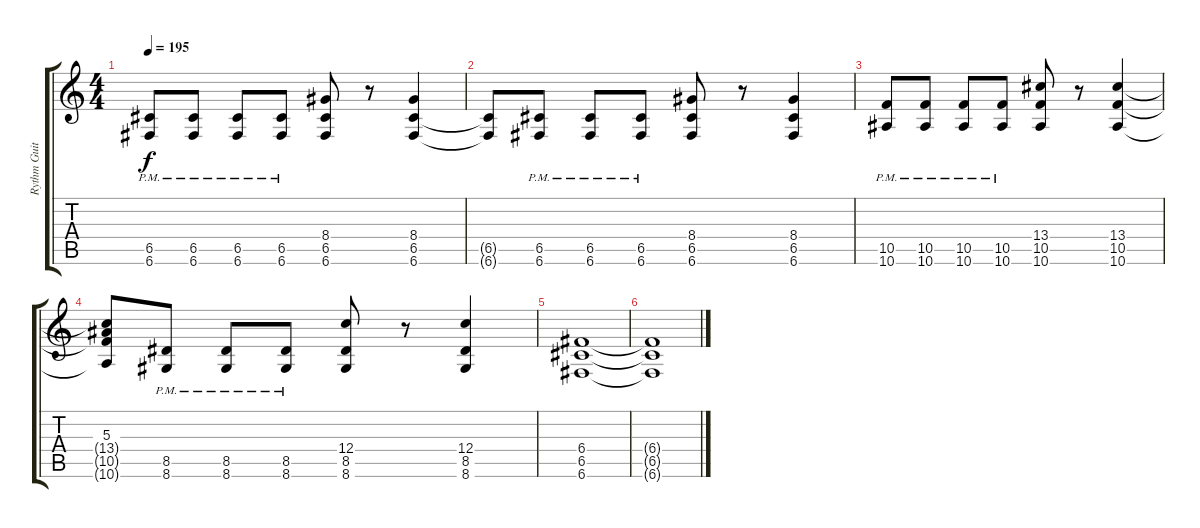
\track ("Rythm Guitar" "Rythm Guit") {instrument overdrivenguitar}
\staff {score tabs}
\tuning (D4 A3 F3 C3 G2 C2) {hide}
\ts (4 4)
\tempo 195
\clef g2
\ks c
(6.5{pm} 6.6{pm}).8{dy f} (6.5{pm} 6.6{pm}).8 (6.5{pm} 6.6{pm}).8 (6.5{pm} 6.6{pm}).8 (8.4 6.5 6.6).8 r.8 (8.4 6.5 6.6).4 |
(6.5{t} 6.6{t}).8 (6.5{pm} 6.6{pm}).8 (6.5{pm} 6.6{pm}).8 (6.5{pm} 6.6{pm}).8 (8.4 6.5 6.6).8 r.8 (8.4 6.5 6.6).4 |
(10.5{pm} 10.6).8 (10.5{pm} 10.6).8 (10.5{pm} 10.6).8 (10.5{pm} 10.6).8 (13.4 10.5 10.6).8 r.8 (13.4 10.5 10.6).4 |
(5.3 13.4{t} 10.5{t} 10.6{t}).8 (8.5{pm} 8.6).8 (8.5{pm} 8.6).8 (8.5{pm} 8.6).8 (12.4 8.5 8.6).8 r.8 (12.4 8.5 8.6).4 |
(6.4 6.5 6.6).1 |
(6.4{t} 6.5{t} 6.6{t}).1
